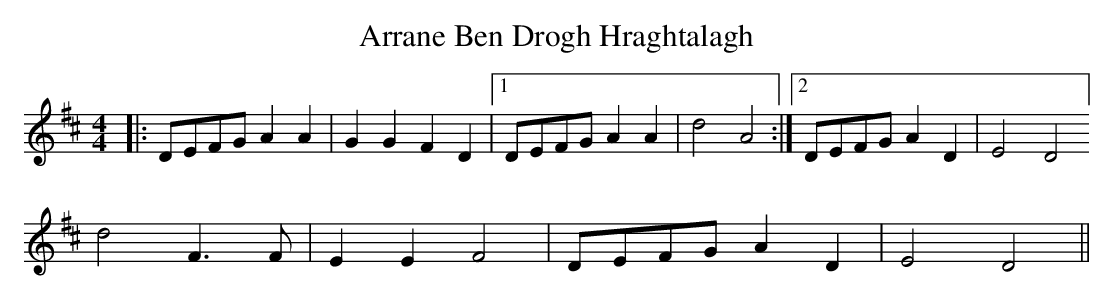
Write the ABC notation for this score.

X:1
T: Arrane Ben Drogh Hraghtalagh
M: 4/4
L: 1/8
K: Dmaj
|:DEFG A2A2|G2G2 F2D2|1 DEFG A2A2|d4 A4:|2 DEFG A2D2|E4 D4]
d4 F3F1|E2E2 F4|DEFG A2 D2|E4 D4||
